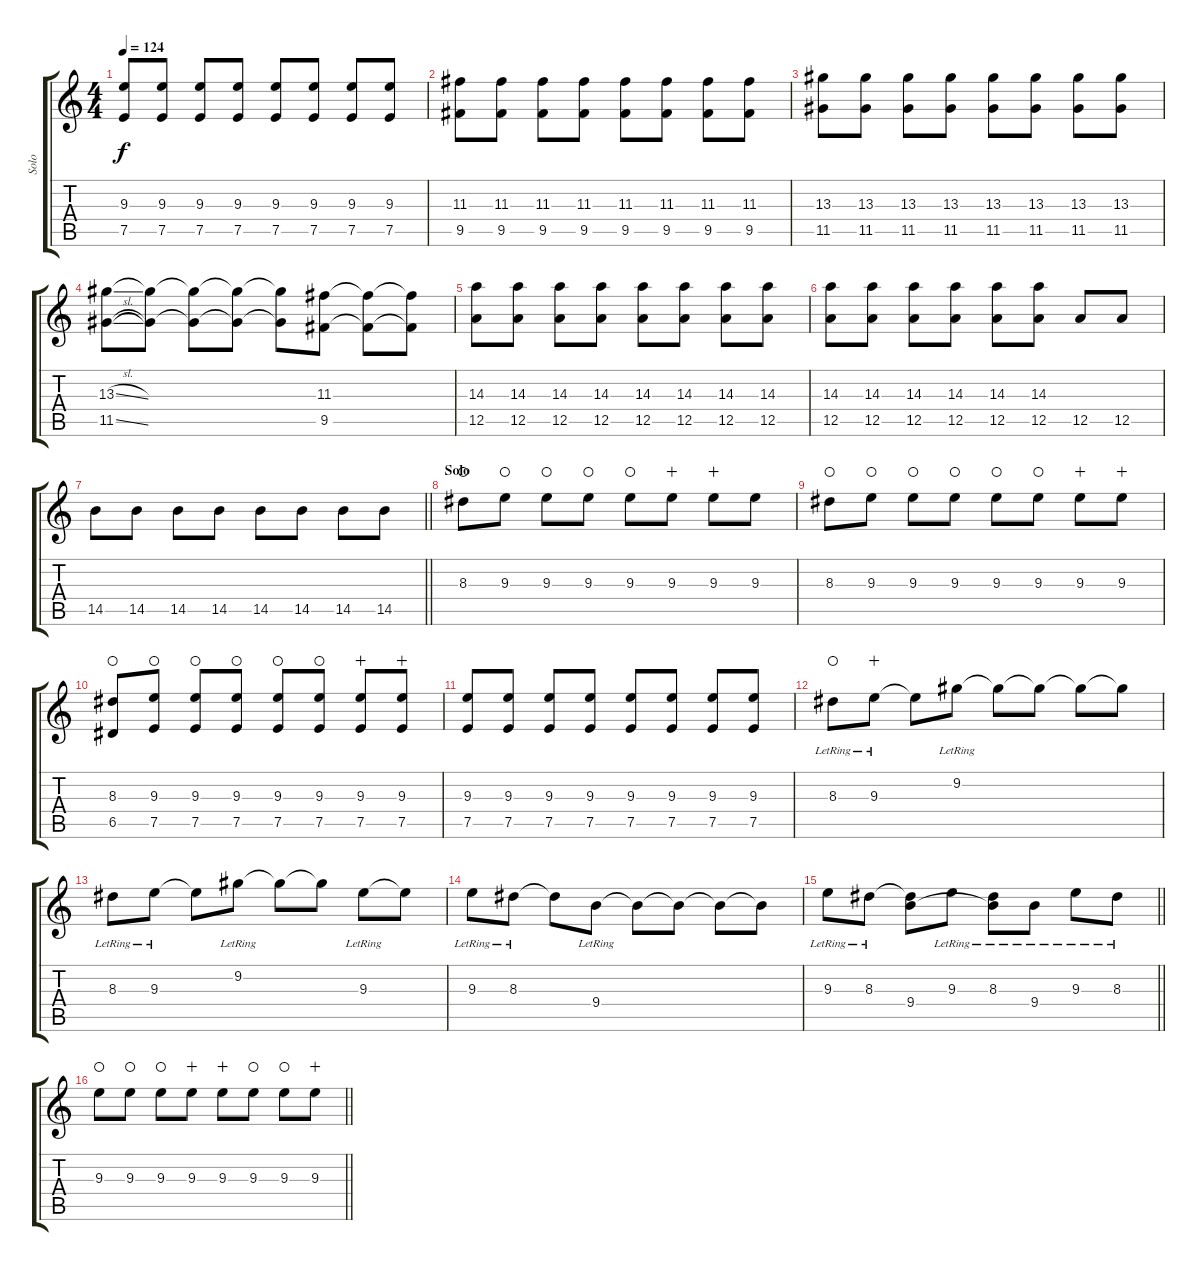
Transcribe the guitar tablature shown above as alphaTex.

\track ("Solo" "Solo") {instrument electricguitarclean}
\staff {score tabs}
\tuning (E4 B3 G3 D3 A2 E2) {hide}
\ts (4 4)
\tempo 124
\clef g2
\ks c
(9.3 7.5).8{dy f} (9.3 7.5).8 (9.3 7.5).8 (9.3 7.5).8 (9.3 7.5).8 (9.3 7.5).8 (9.3 7.5).8 (9.3 7.5).8 |
(11.3 9.5).8 (11.3 9.5).8 (11.3 9.5).8 (11.3 9.5).8 (11.3 9.5).8 (11.3 9.5).8 (11.3 9.5).8 (11.3 9.5).8 |
(13.3 11.5).8 (13.3 11.5).8 (13.3 11.5).8 (13.3 11.5).8 (13.3 11.5).8 (13.3 11.5).8 (13.3 11.5).8 (13.3 11.5).8 |
(13.3{sl} 11.5{sl}).8 (13.3{t} 11.5{t}).8 (13.3{t} 11.5{t}).8 (13.3{t} 11.5{t}).8 (13.3{t} 11.5{t}).8 (11.3 9.5).8 (11.3{t} 9.5{t}).8 (11.3{t} 9.5{t}).8 |
(14.3 12.5).8 (14.3 12.5).8 (14.3 12.5).8 (14.3 12.5).8 (14.3 12.5).8 (14.3 12.5).8 (14.3 12.5).8 (14.3 12.5).8 |
(14.3 12.5).8 (14.3 12.5).8 (14.3 12.5).8 (14.3 12.5).8 (14.3 12.5).8 (14.3 12.5).8 12.5.8 12.5.8 |
\barLineRight lightlight
14.5.8 14.5.8 14.5.8 14.5.8 14.5.8 14.5.8 14.5.8 14.5.8 |
\section ("" "Solo")
8.3.8{waho} 9.3.8{waho} 9.3.8{waho} 9.3.8{waho} 9.3.8{waho} 9.3.8{wahc} 9.3.8{wahc} 9.3.8 |
8.3.8{waho} 9.3.8{waho} 9.3.8{waho} 9.3.8{waho} 9.3.8{waho} 9.3.8{waho} 9.3.8{wahc} 9.3.8{wahc} |
(8.3 6.5).8{waho} (9.3 7.5).8{waho} (9.3 7.5).8{waho} (9.3 7.5).8{waho} (9.3 7.5).8{waho} (9.3 7.5).8{waho} (9.3 7.5).8{wahc} (9.3 7.5).8{wahc} |
(9.3 7.5).8 (9.3 7.5).8 (9.3 7.5).8 (9.3 7.5).8 (9.3 7.5).8 (9.3 7.5).8 (9.3 7.5).8 (9.3 7.5).8 |
8.3{lr}.8{waho} 9.3{lr}.8{wahc} 9.3{t}.8 9.2{lr}.8 9.2{t}.8 9.2{t}.8 9.2{t}.8 9.2{t}.8 |
8.3{lr}.8 9.3{lr}.8 9.3{t}.8 9.2{lr}.8 9.2{t}.8 9.2{t}.8 9.3{lr}.8 9.3{t}.8 |
9.3{lr}.8 8.3{lr}.8 8.3{t}.8 9.4{lr}.8 9.4{t}.8 9.4{t}.8 9.4{t}.8 9.4{t}.8 |
\barLineRight lightlight
9.3{lr}.8 8.3{lr}.8 (8.3{t} 9.4).8 9.3{lr}.8 (8.3{lr} 9.4{t}).8 9.4{lr}.8 9.3{lr}.8 8.3{lr}.8 |
\barLineRight lightlight
9.3.8{waho} 9.3.8{waho} 9.3.8{waho} 9.3.8{wahc} 9.3.8{wahc} 9.3.8{waho} 9.3.8{waho} 9.3.8{wahc}
